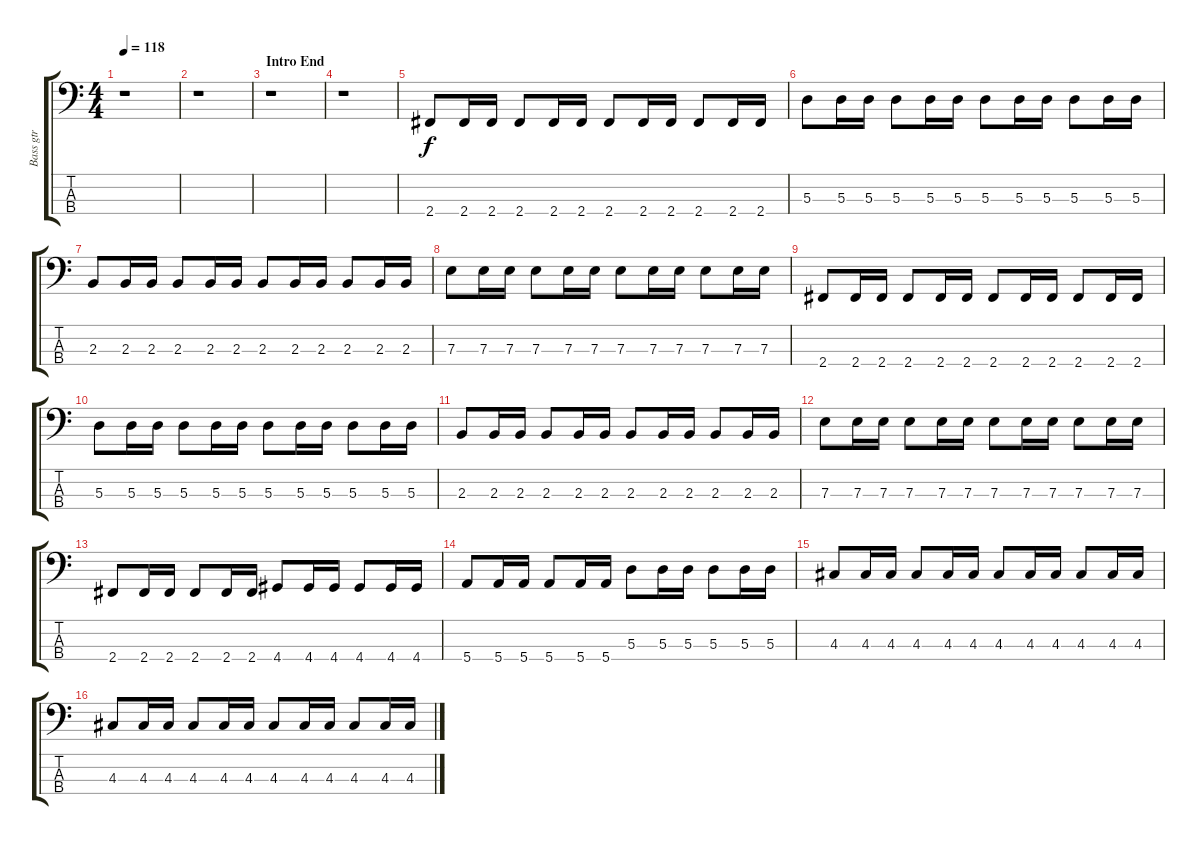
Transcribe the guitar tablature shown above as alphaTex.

\track ("Bass gtr" "Bass gtr") {instrument electricbasspick}
\staff {score tabs}
\tuning (G2 D2 A1 E1) {hide}
\ts (4 4)
\tempo 118
\clef f4
\ks c
r.1{dy f} |
r.1 |
\section ("" "Intro End")
r.1 |
r.1 |
2.4.8 2.4.16 2.4.16 2.4.8 2.4.16 2.4.16 2.4.8 2.4.16 2.4.16 2.4.8 2.4.16 2.4.16 |
5.3.8 5.3.16 5.3.16 5.3.8 5.3.16 5.3.16 5.3.8 5.3.16 5.3.16 5.3.8 5.3.16 5.3.16 |
2.3.8 2.3.16 2.3.16 2.3.8 2.3.16 2.3.16 2.3.8 2.3.16 2.3.16 2.3.8 2.3.16 2.3.16 |
7.3.8 7.3.16 7.3.16 7.3.8 7.3.16 7.3.16 7.3.8 7.3.16 7.3.16 7.3.8 7.3.16 7.3.16 |
2.4.8 2.4.16 2.4.16 2.4.8 2.4.16 2.4.16 2.4.8 2.4.16 2.4.16 2.4.8 2.4.16 2.4.16 |
5.3.8 5.3.16 5.3.16 5.3.8 5.3.16 5.3.16 5.3.8 5.3.16 5.3.16 5.3.8 5.3.16 5.3.16 |
2.3.8 2.3.16 2.3.16 2.3.8 2.3.16 2.3.16 2.3.8 2.3.16 2.3.16 2.3.8 2.3.16 2.3.16 |
7.3.8 7.3.16 7.3.16 7.3.8 7.3.16 7.3.16 7.3.8 7.3.16 7.3.16 7.3.8 7.3.16 7.3.16 |
2.4.8 2.4.16 2.4.16 2.4.8 2.4.16 2.4.16 4.4.8 4.4.16 4.4.16 4.4.8 4.4.16 4.4.16 |
5.4.8 5.4.16 5.4.16 5.4.8 5.4.16 5.4.16 5.3.8 5.3.16 5.3.16 5.3.8 5.3.16 5.3.16 |
4.3.8 4.3.16 4.3.16 4.3.8 4.3.16 4.3.16 4.3.8 4.3.16 4.3.16 4.3.8 4.3.16 4.3.16 |
4.3.8 4.3.16 4.3.16 4.3.8 4.3.16 4.3.16 4.3.8 4.3.16 4.3.16 4.3.8 4.3.16 4.3.16
